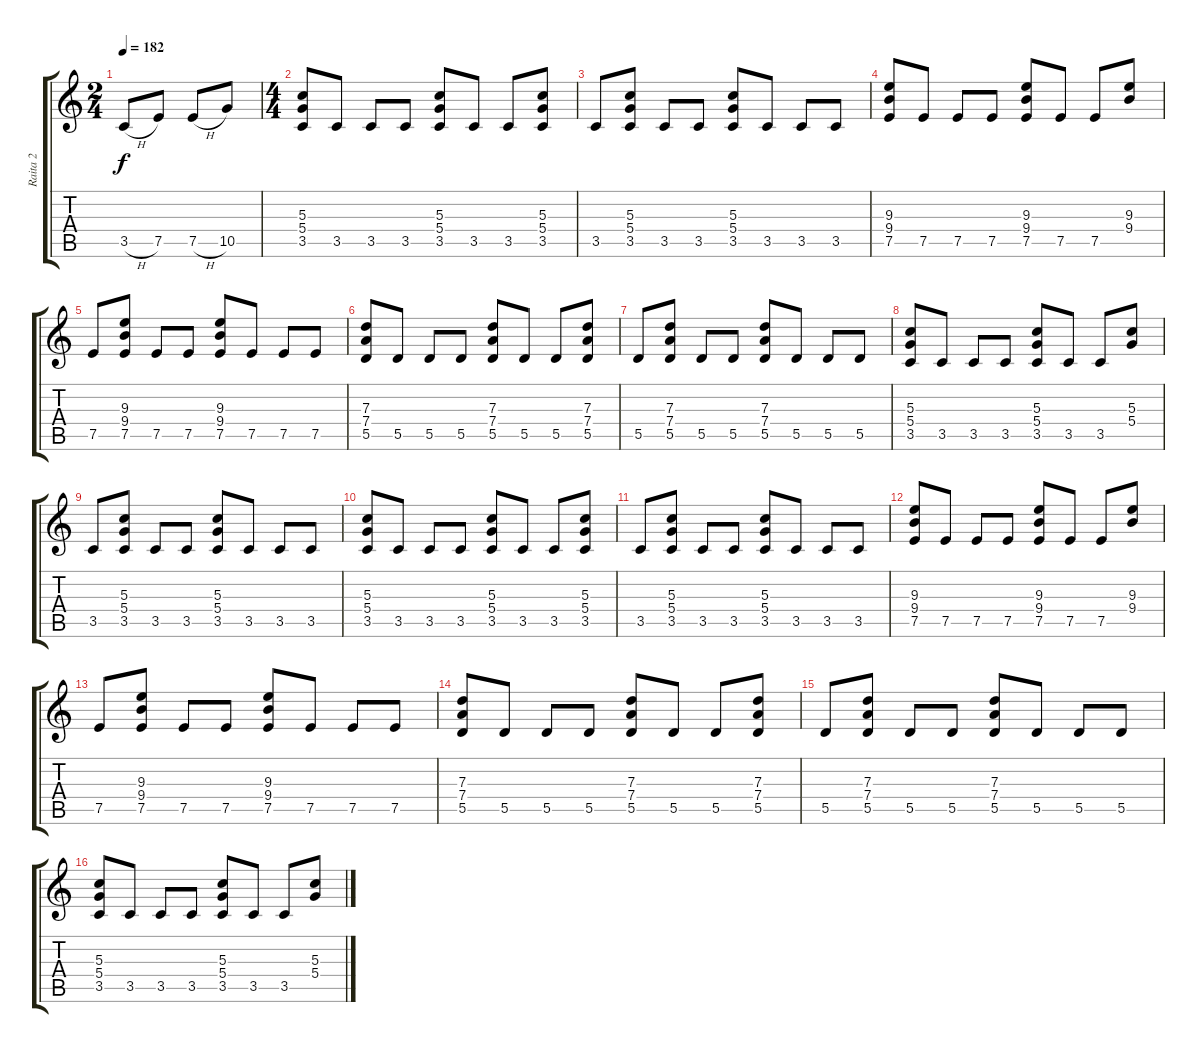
\track ("Raita 2" "Raita 2") {instrument distortionguitar}
\staff {score tabs}
\tuning (E4 B3 G3 D3 A2 E2) {hide}
\ts (2 4)
\tempo 182
\clef g2
\ks c
3.5{h}.8{dy f instrument distortionguitar} 7.5.8 7.5{h}.8 10.5.8 |
\ts (4 4)
(5.3 5.4 3.5).8 3.5.8 3.5.8 3.5.8 (5.3 5.4 3.5).8 3.5.8 3.5.8 (5.3 5.4 3.5).8 |
3.5.8 (5.3 5.4 3.5).8 3.5.8 3.5.8 (5.3 5.4 3.5).8 3.5.8 3.5.8 3.5.8 |
(9.3 9.4 7.5).8 7.5.8 7.5.8 7.5.8 (9.3 9.4 7.5).8 7.5.8 7.5.8 (9.3 9.4).8 |
7.5.8 (9.3 9.4 7.5).8 7.5.8 7.5.8 (9.3 9.4 7.5).8 7.5.8 7.5.8 7.5.8 |
(7.3 7.4 5.5).8 5.5.8 5.5.8 5.5.8 (7.3 7.4 5.5).8 5.5.8 5.5.8 (7.3 7.4 5.5).8 |
5.5.8 (7.3 7.4 5.5).8 5.5.8 5.5.8 (7.3 7.4 5.5).8 5.5.8 5.5.8 5.5.8 |
(5.3 5.4 3.5).8 3.5.8 3.5.8 3.5.8 (5.3 5.4 3.5).8 3.5.8 3.5.8 (5.3 5.4).8 |
3.5.8 (5.3 5.4 3.5).8 3.5.8 3.5.8 (5.3 5.4 3.5).8 3.5.8 3.5.8 3.5.8 |
(5.3 5.4 3.5).8 3.5.8 3.5.8 3.5.8 (5.3 5.4 3.5).8 3.5.8 3.5.8 (5.3 5.4 3.5).8 |
3.5.8 (5.3 5.4 3.5).8 3.5.8 3.5.8 (5.3 5.4 3.5).8 3.5.8 3.5.8 3.5.8 |
(9.3 9.4 7.5).8 7.5.8 7.5.8 7.5.8 (9.3 9.4 7.5).8 7.5.8 7.5.8 (9.3 9.4).8 |
7.5.8 (9.3 9.4 7.5).8 7.5.8 7.5.8 (9.3 9.4 7.5).8 7.5.8 7.5.8 7.5.8 |
(7.3 7.4 5.5).8 5.5.8 5.5.8 5.5.8 (7.3 7.4 5.5).8 5.5.8 5.5.8 (7.3 7.4 5.5).8 |
5.5.8 (7.3 7.4 5.5).8 5.5.8 5.5.8 (7.3 7.4 5.5).8 5.5.8 5.5.8 5.5.8 |
(5.3 5.4 3.5).8 3.5.8 3.5.8 3.5.8 (5.3 5.4 3.5).8 3.5.8 3.5.8 (5.3 5.4).8
